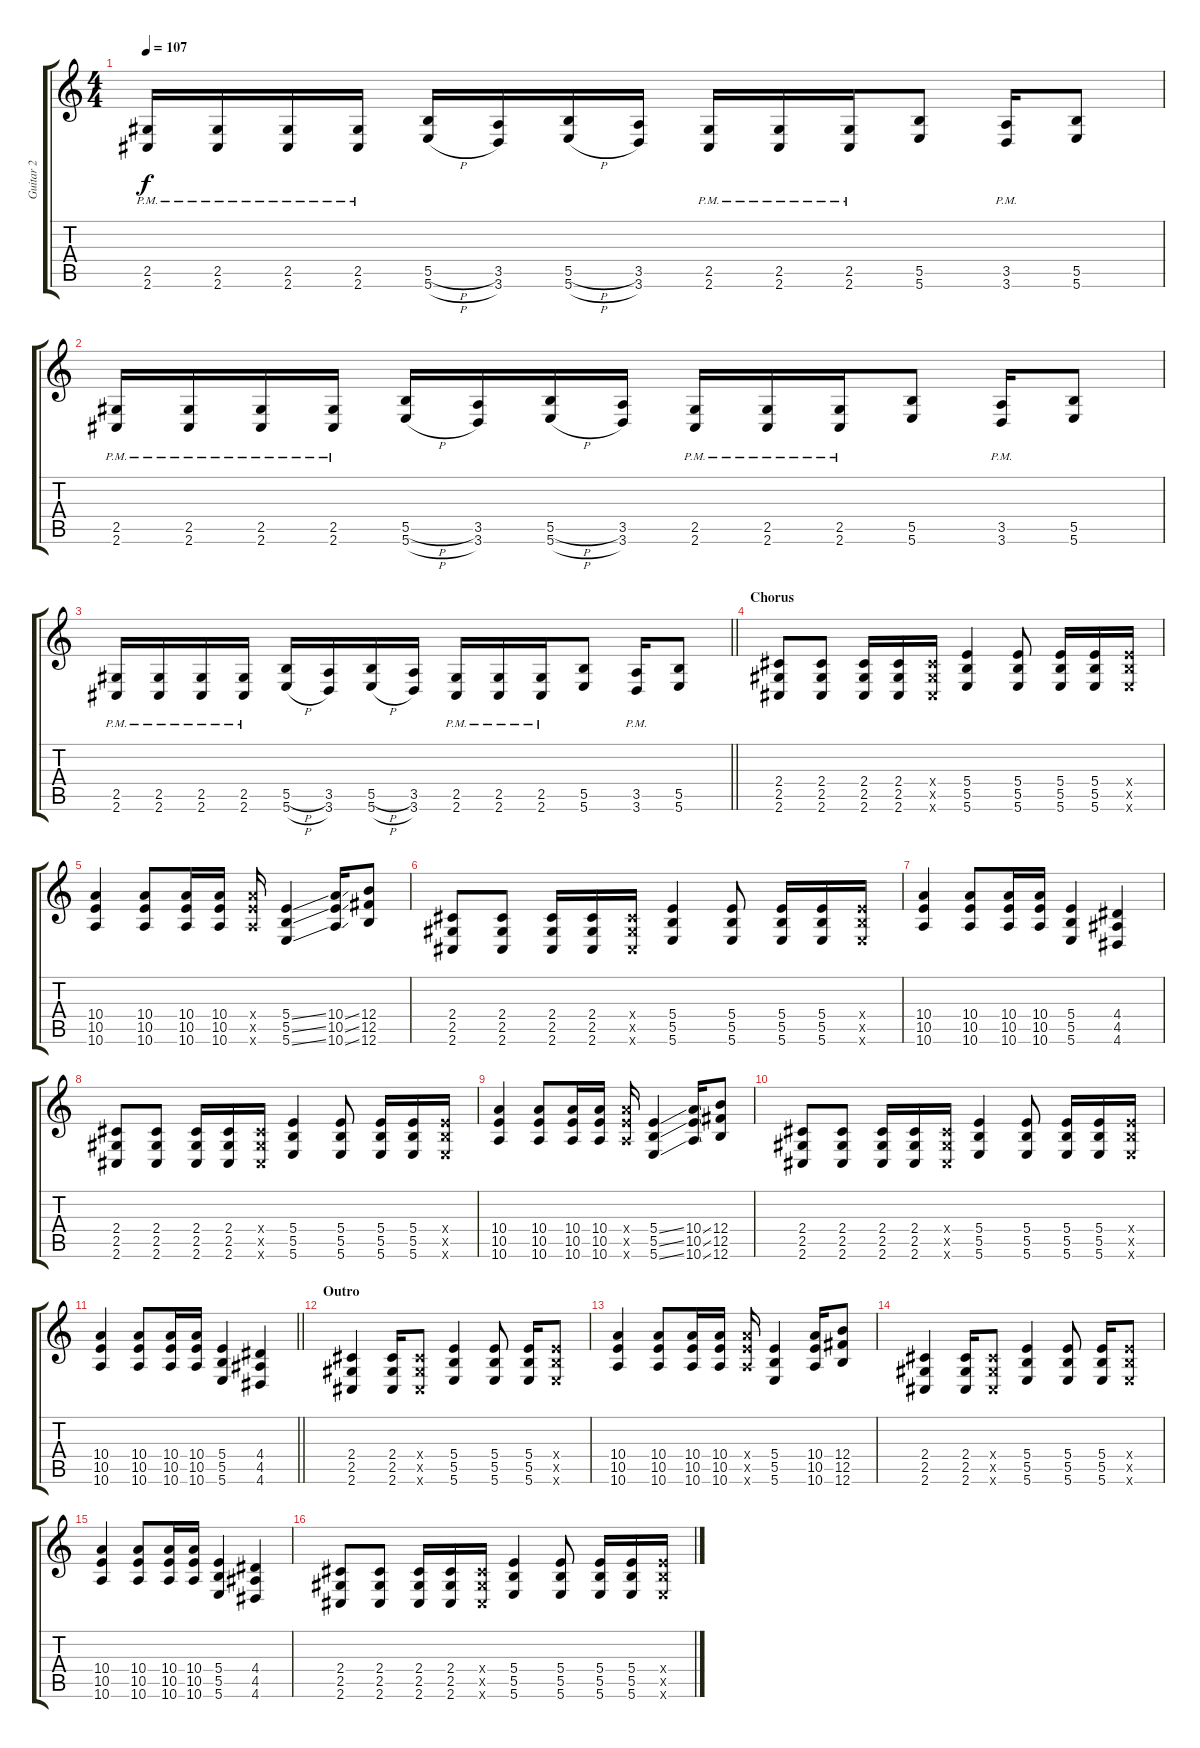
\track ("Guitar 2" "Guitar 2") {instrument distortionguitar}
\staff {score tabs}
\tuning (Db4 Ab3 E3 B2 Gb2 B1) {hide}
\ts (4 4)
\tempo 107
\clef g2
\ks c
(2.5{pm} 2.6{pm}).16{dy f} (2.5{pm} 2.6{pm}).16 (2.5{pm} 2.6{pm}).16 (2.5{pm} 2.6{pm}).16 (5.5{h} 5.6{h}).16 (3.5 3.6).16 (5.5{h} 5.6{h}).16 (3.5 3.6).16 (2.5{pm} 2.6{pm}).16 (2.5{pm} 2.6{pm}).16 (2.5{pm} 2.6{pm}).16 (5.5 5.6).8 (3.5{pm} 3.6{pm}).16 (5.5 5.6).8 |
(2.5{pm} 2.6{pm}).16 (2.5{pm} 2.6{pm}).16 (2.5{pm} 2.6{pm}).16 (2.5{pm} 2.6{pm}).16 (5.5{h} 5.6{h}).16 (3.5 3.6).16 (5.5{h} 5.6{h}).16 (3.5 3.6).16 (2.5{pm} 2.6{pm}).16 (2.5{pm} 2.6{pm}).16 (2.5{pm} 2.6{pm}).16 (5.5 5.6).8 (3.5{pm} 3.6{pm}).16 (5.5 5.6).8 |
\barLineRight lightlight
(2.5{pm} 2.6{pm}).16 (2.5{pm} 2.6{pm}).16 (2.5{pm} 2.6{pm}).16 (2.5{pm} 2.6{pm}).16 (5.5{h} 5.6{h}).16 (3.5 3.6).16 (5.5{h} 5.6{h}).16 (3.5 3.6).16 (2.5{pm} 2.6{pm}).16 (2.5{pm} 2.6{pm}).16 (2.5{pm} 2.6{pm}).16 (5.5 5.6).8 (3.5{pm} 3.6{pm}).16 (5.5 5.6).8 |
\section ("" "Chorus")
(2.4 2.5 2.6).8 (2.4 2.5 2.6).8 (2.4 2.5 2.6).16 (2.4 2.5 2.6).16 (2.4{x} 2.5{x} 2.6{x}).16 (5.4 5.5 5.6).4 (5.4 5.5 5.6).8 (5.4 5.5 5.6).16 (5.4 5.5 5.6).16 (5.4{x} 5.5{x} 5.6{x}).16 |
(10.4 10.5 10.6).4 (10.4 10.5 10.6).8 (10.4 10.5 10.6).16 (10.4 10.5 10.6).16 (10.4{x} 10.5{x} 10.6{x}).16 (5.4{ss} 5.5{ss} 5.6{ss}).4 (10.4{ss} 10.5{ss} 10.6{ss}).16 (12.4 12.5 12.6).8 |
(2.4 2.5 2.6).8 (2.4 2.5 2.6).8 (2.4 2.5 2.6).16 (2.4 2.5 2.6).16 (2.4{x} 2.5{x} 2.6{x}).16 (5.4 5.5 5.6).4 (5.4 5.5 5.6).8 (5.4 5.5 5.6).16 (5.4 5.5 5.6).16 (5.4{x} 5.5{x} 5.6{x}).16 |
(10.4 10.5 10.6).4 (10.4 10.5 10.6).8 (10.4 10.5 10.6).16 (10.4 10.5 10.6).16 (5.4 5.5 5.6).4 (4.4 4.5 4.6).4 |
(2.4 2.5 2.6).8 (2.4 2.5 2.6).8 (2.4 2.5 2.6).16 (2.4 2.5 2.6).16 (2.4{x} 2.5{x} 2.6{x}).16 (5.4 5.5 5.6).4 (5.4 5.5 5.6).8 (5.4 5.5 5.6).16 (5.4 5.5 5.6).16 (5.4{x} 5.5{x} 5.6{x}).16 |
(10.4 10.5 10.6).4 (10.4 10.5 10.6).8 (10.4 10.5 10.6).16 (10.4 10.5 10.6).16 (10.4{x} 10.5{x} 10.6{x}).16 (5.4{ss} 5.5{ss} 5.6{ss}).4 (10.4{ss} 10.5{ss} 10.6{ss}).16 (12.4 12.5 12.6).8 |
(2.4 2.5 2.6).8 (2.4 2.5 2.6).8 (2.4 2.5 2.6).16 (2.4 2.5 2.6).16 (2.4{x} 2.5{x} 2.6{x}).16 (5.4 5.5 5.6).4 (5.4 5.5 5.6).8 (5.4 5.5 5.6).16 (5.4 5.5 5.6).16 (5.4{x} 5.5{x} 5.6{x}).16 |
\barLineRight lightlight
(10.4 10.5 10.6).4 (10.4 10.5 10.6).8 (10.4 10.5 10.6).16 (10.4 10.5 10.6).16 (5.4 5.5 5.6).4 (4.4 4.5 4.6).4 |
\section ("" "Outro")
(2.4 2.5 2.6).4 (2.4 2.5 2.6).16 (2.4{x} 2.5{x} 2.6{x}).8 (5.4 5.5 5.6).4 (5.4 5.5 5.6).8 (5.4 5.5 5.6).16 (5.4{x} 5.5{x} 5.6{x}).8 |
(10.4 10.5 10.6).4 (10.4 10.5 10.6).8 (10.4 10.5 10.6).16 (10.4 10.5 10.6).16 (10.4{x} 10.5{x} 10.6{x}).16 (5.4 5.5 5.6).4 (10.4 10.5 10.6).16 (12.4 12.5 12.6).8 |
(2.4 2.5 2.6).4 (2.4 2.5 2.6).16 (2.4{x} 2.5{x} 2.6{x}).8 (5.4 5.5 5.6).4 (5.4 5.5 5.6).8 (5.4 5.5 5.6).16 (5.4{x} 5.5{x} 5.6{x}).8 |
(10.4 10.5 10.6).4 (10.4 10.5 10.6).8 (10.4 10.5 10.6).16 (10.4 10.5 10.6).16 (5.4 5.5 5.6).4 (4.4 4.5 4.6).4 |
(2.4 2.5 2.6).8 (2.4 2.5 2.6).8 (2.4 2.5 2.6).16 (2.4 2.5 2.6).16 (2.4{x} 2.5{x} 2.6{x}).16 (5.4 5.5 5.6).4 (5.4 5.5 5.6).8 (5.4 5.5 5.6).16 (5.4 5.5 5.6).16 (5.4{x} 5.5{x} 5.6{x}).16
